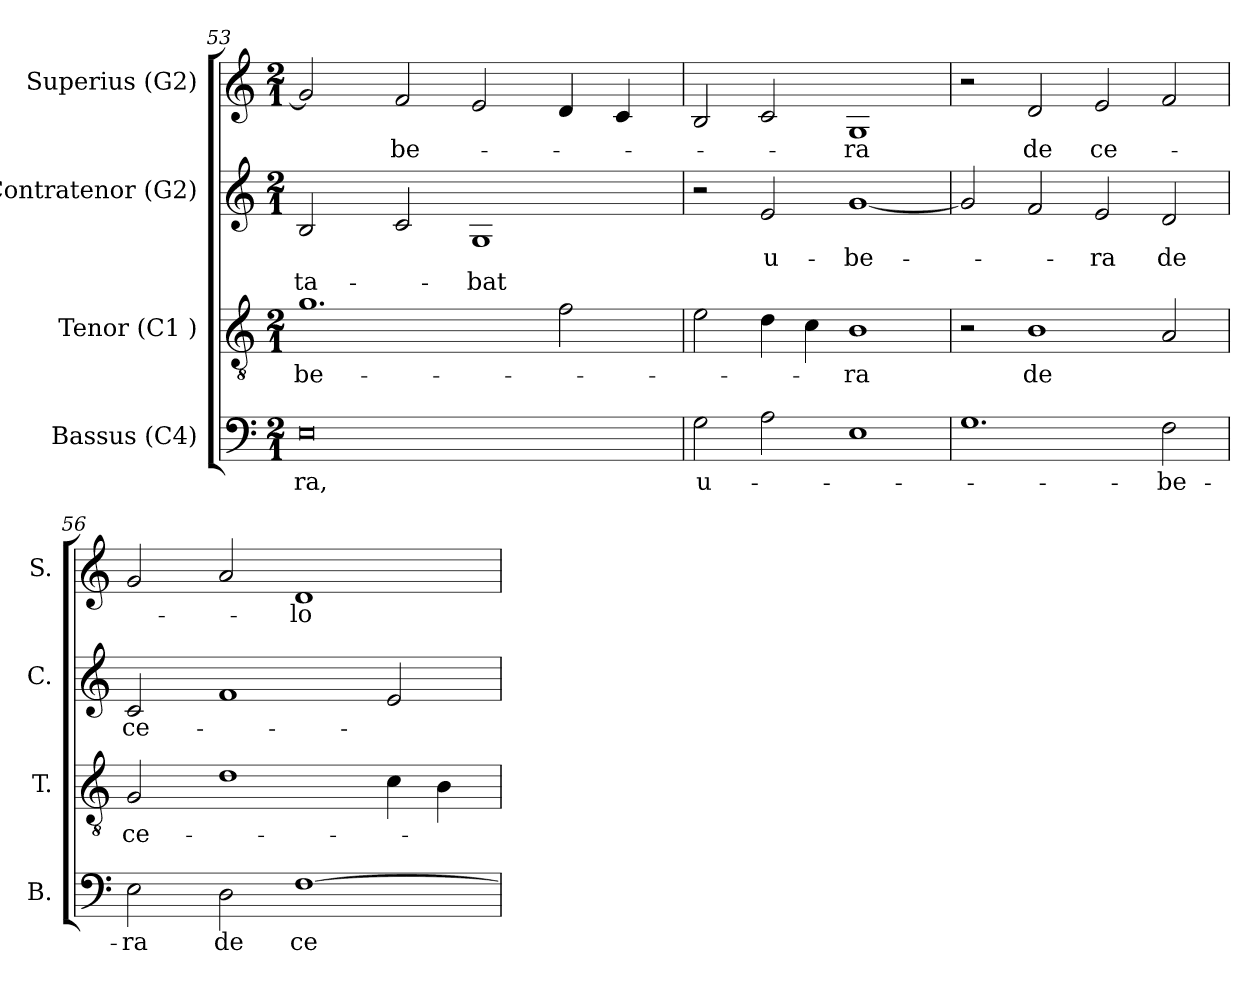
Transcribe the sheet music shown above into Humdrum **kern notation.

**kern	**text	**kern	**text	**kern	**text	**text	**kern	**text
*part4	*part4	*part3	*part3	*part2	*part2	*part2	*part1	*part1
*staff4	*staff4	*staff3	*staff3	*staff2	*staff2	*staff2	*staff1	*staff1
*I"Bassus (C4)	*	*I"Tenor (C1 )	*	*I"Contratenor (G2)	*	*	*I"Superius (G2)	*
*I'B.	*	*I'T.	*	*I'C.	*	*	*I'S.	*
!!LO:PB:g=z
*clefF4	*	*clefGv2	*	*clefG2	*	*	*clefG2	*
*M2/1	*	*M2/1	*	*M2/1	*	*	*M2/1	*
=53	=53	=53	=53	=53	=53	=53	=53	=53
!	!LO:LY:b:cj	!	!LO:LY:b:cj	!	!	!LO:LY:b:cj	!	!
*	*	*	*	*^	*	*	*	*
*	*	*	*	*	*^	*	*	*	*
0E	-ra,	1.g	-be-	2B/	8ryy	2ryy	.	-ta-	2g/]	.
.	.	.	.	.	32.ryy	.	.	.	.	.
.	.	.	.	.	1ryy	.	.	.	.	.
!	!	!	!	!	!	!	!	!	!	!LO:LY:b:cj
.	.	.	.	2c/	.	4...ryy	.	.	2f/	-be-
.	.	.	.	.	.	1ryy	.	.	.	.
!	!	!	!	!	!	!	!	!LO:LY:b:cj	!	!
.	.	.	.	1G	.	.	.	-bat	2e/	.
.	.	.	.	.	2ryy	.	.	.	.	.
.	.	2f\	.	.	.	.	.	.	4d/	.
.	.	.	.	.	4ryy	.	.	.	.	.
.	.	.	.	.	.	.	.	.	4c/	.
.	.	.	.	.	16ryy	.	.	.	.	.
.	.	.	.	.	.	32ryy	.	.	.	.
.	.	.	.	.	64ryy	.	.	.	.	.
=54	=54	=54	=54	=54	=54	=54	=54	=54	=54	=54
!	!LO:LY:b:cj	!	!	!	!	!	!	!	!	!
*	*	*	*	*v	*v	*v	*	*	*	*
2G\	u-	2e\	.	2r	.	.	2B/	.
!	!	!	!	!	!LO:LY:b:cj	!	!	!
2A\	.	4d\	.	2e/	u-	.	2c/	.
.	.	4c\	.	.	.	.	.	.
!	!	!	!LO:LY:b:cj	!	!LO:LY:b:cj	!	!	!LO:LY:b:cj
1E	.	1B	-ra	[<1g	-be-	.	1G	-ra
=55	=55	=55	=55	=55	=55	=55	=55	=55
1.G	.	2r	.	2g/]	.	.	2r	.
!	!	!	!LO:LY:b:cj	!	!	!	!	!LO:LY:b:cj
.	.	1B	de	2f/	.	.	2d/	de
!	!	!	!	!	!LO:LY:b:cj	!	!	!LO:LY:b:cj
.	.	.	.	2e/	-ra	.	2e/	ce-
!	!LO:LY:b:cj	!	!	!	!LO:LY:b:cj	!	!	!
2F\	-be-	2A/	.	2d/	de	.	2f/	.
!!LO:LB:g=z
=56	=56	=56	=56	=56	=56	=56	=56	=56
!	!LO:LY:b:cj	!	!LO:LY:b:cj	!	!LO:LY:b:cj	!	!	!
*	*	*	*	*^	*	*	*	*
2E\	-ra	2G/	ce-	2c/	4..ryy	ce-	.	2g/	.
.	.	.	.	.	1ryy	.	.	.	.
!	!LO:LY:b:cj	!	!	!	!	!	!	!	!
2D\	de	1d	.	1f	.	.	.	2a/	.
!	!LO:LY:b:cj	!	!	!	!	!	!	!	!LO:LY:b:cj
[>1F	ce-	.	.	.	.	.	.	1d	-lo
.	.	.	.	.	2ryy	.	.	.	.
.	.	4c\	.	2e/	.	.	.	.	.
.	.	4B\	.	.	.	.	.	.	.
.	.	.	.	.	16ryy	.	.	.	.
*	*	*	*	*v	*v	*	*	*	*
=	=	=	=	=	=	=	=	=
*-	*-	*-	*-	*-	*-	*-	*-	*-
